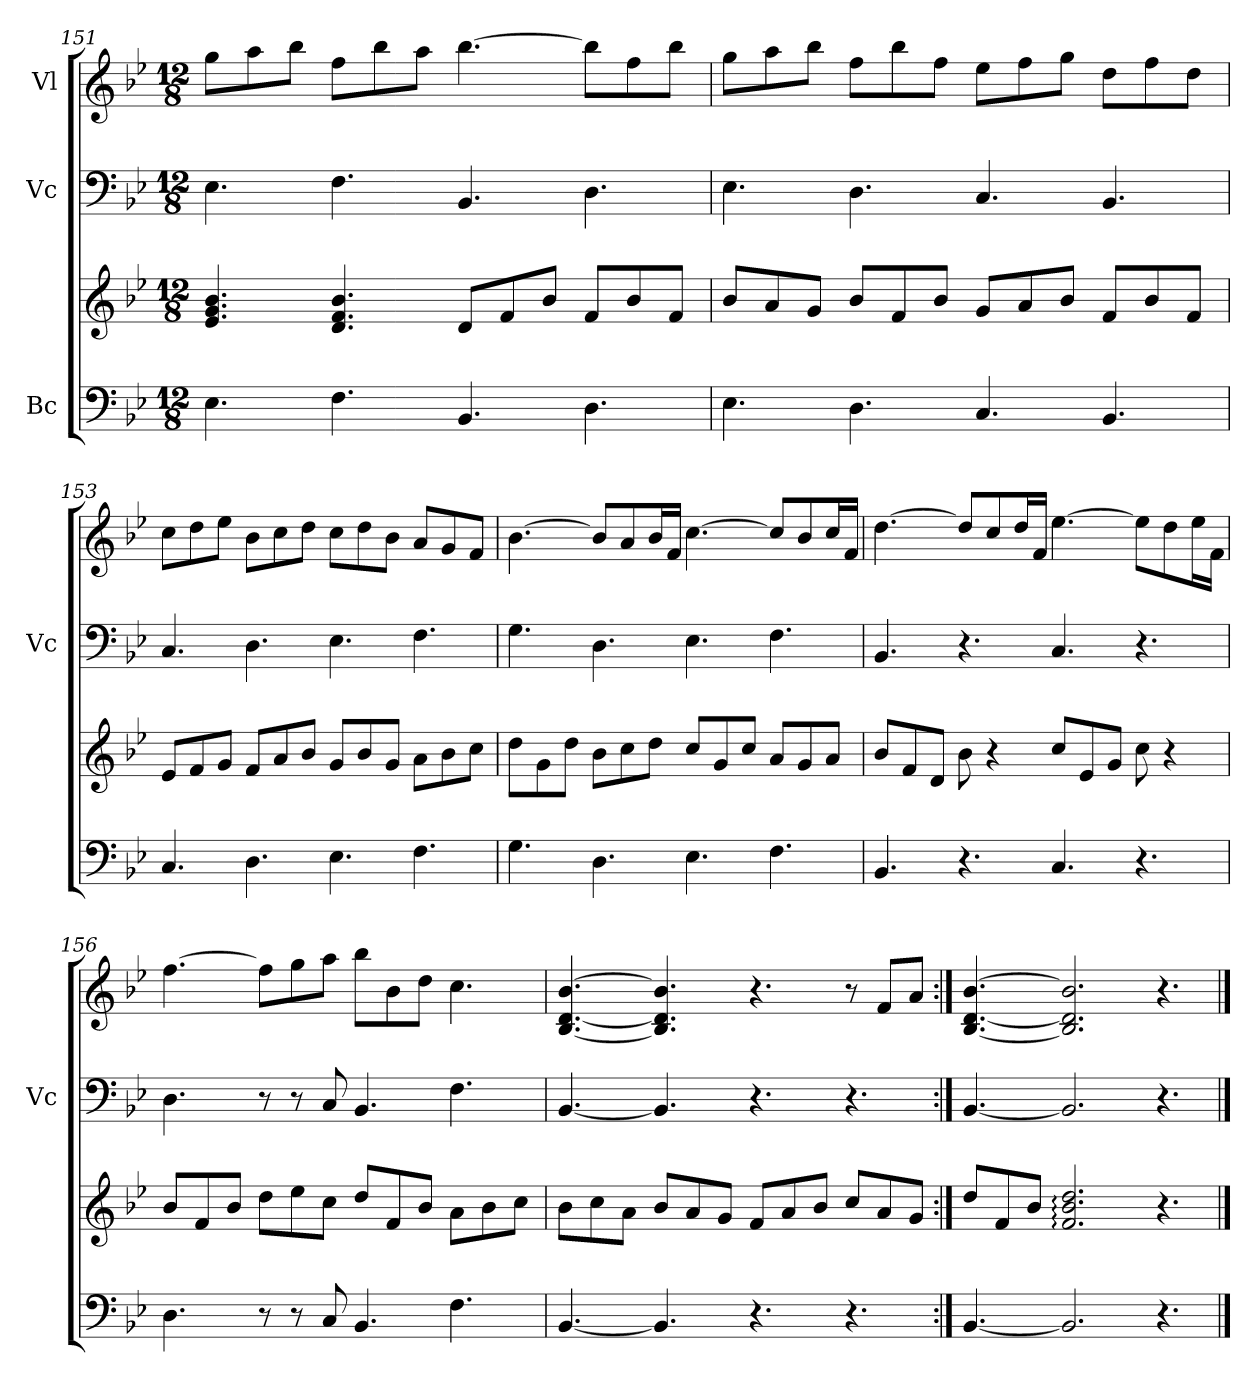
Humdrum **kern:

**kern	**kern	**kern	**kern
*part3	*part3	*part2	*part1
*staff4	*staff3	*staff2	*staff1
*I"Bc	*	*I"Vc	*I"Vl
*	*	*I'Vc	*
!!LO:LB:g=z
*clefF4	*clefG2	*clefF4	*clefG2
*k[b-e-]	*k[b-e-]	*k[b-e-]	*k[b-e-]
*M12/8	*M12/8	*M12/8	*M12/8
=151	=151	=151	=151
4.E-\	4.e-/ 4.g/ 4.b-/	4.E-\	8gg\L
.	.	.	8aa\
.	.	.	8bb-\J
4.F\	4.d/ 4.f/ 4.b-/	4.F\	8ff\L
.	.	.	8bb-\
.	.	.	8aa\J
4.BB-/	8d/L	4.BB-/	[4.bb-\
.	8f/	.	.
.	8b-/J	.	.
4.D\	8f/L	4.D\	8bb-\L]
.	8b-/	.	8ff\
.	8f/J	.	8bb-\J
=152	=152	=152	=152
4.E-\	8b-/L	4.E-\	8gg\L
.	8a/	.	8aa\
.	8g/J	.	8bb-\J
4.D\	8b-/L	4.D\	8ff\L
.	8f/	.	8bb-\
.	8b-/J	.	8ff\J
4.C/	8g/L	4.C/	8ee-\L
.	8a/	.	8ff\
.	8b-/J	.	8gg\J
4.BB-/	8f/L	4.BB-/	8dd\L
.	8b-/	.	8ff\
.	8f/J	.	8dd\J
=153	=153	=153	=153
4.C/	8e-/L	4.C/	8cc\L
.	8f/	.	8dd\
.	8g/J	.	8ee-\J
4.D\	8f/L	4.D\	8b-\L
.	8a/	.	8cc\
.	8b-/J	.	8dd\J
4.E-\	8g/L	4.E-\	8cc\L
.	8b-/	.	8dd\
.	8g/J	.	8b-\J
4.F\	8a\L	4.F\	8a/L
.	8b-\	.	8g/
.	8cc\J	.	8f/J
=154	=154	=154	=154
4.G\	8dd\L	4.G\	[4.b-\
.	8g\	.	.
.	8dd\J	.	.
4.D\	8b-\L	4.D\	8b-/L]
.	8cc\	.	8a/
.	8dd\J	.	16b-/L
.	.	.	16f/JJ
4.E-\	8cc/L	4.E-\	[4.cc\
.	8g/	.	.
.	8cc/J	.	.
4.F\	8a/L	4.F\	8cc/L]
.	8g/	.	8b-/
.	8a/J	.	16cc/L
.	.	.	16f/JJ
!!LO:LB:g=z
=155	=155	=155	=155
4.BB-/	8b-/L	4.BB-/	[4.dd\
.	8f/	.	.
.	8d/J	.	.
4.r	8b-\	4.r	8dd/L]
.	4r	.	8cc/
.	.	.	16dd/L
.	.	.	16f/JJ
4.C/	8cc/L	4.C/	[4.ee-\
.	8e-/	.	.
.	8g/J	.	.
4.r	8cc\	4.r	8ee-\L]
.	4r	.	8dd\
.	.	.	16ee-\L
.	.	.	16f\JJ
=156	=156	=156	=156
4.D\	8b-/L	4.D\	[4.ff\
.	8f/	.	.
.	8b-/J	.	.
8r	8dd\L	8r	8ff\L]
8r	8ee-\	8r	8gg\
8C/	8cc\J	8C/	8aa\J
4.BB-/	8dd/L	4.BB-/	8bb-\L
.	8f/	.	8b-\
.	8b-/J	.	8dd\J
4.F\	8a\L	4.F\	4.cc\
.	8b-\	.	.
.	8cc\J	.	.
=157	=157	=157	=157
[4.BB-/	8b-\L	[4.BB-/	[4.B-/ [4.d/ [4.b-/
.	8cc\	.	.
.	8a\J	.	.
4.BB-/]	8b-/L	4.BB-/]	4.B-/] 4.d/] 4.b-/]
.	8a/	.	.
.	8g/J	.	.
4.r	8f/L	4.r	4.r
.	8a/	.	.
.	8b-/J	.	.
4.r	8cc/L	4.r	8r
.	8a/	.	8f/L
.	8g/J	.	8a/J
=158:|!	=158:|!	=158:|!	=158:|!
*	*	*	*MM120
[4.BB-/	8dd/L	[4.BB-/	[4.B-/ [4.d/ [4.b-/
.	8f/	.	.
.	8b-/J	.	.
2.BB-/]	2.f/: 2.b-/: 2.dd/:	2.BB-/]	2.B-/] 2.d/] 2.b-/]
4.r	4.r	4.r	4.r
==	==	==	==
*-	*-	*-	*-
